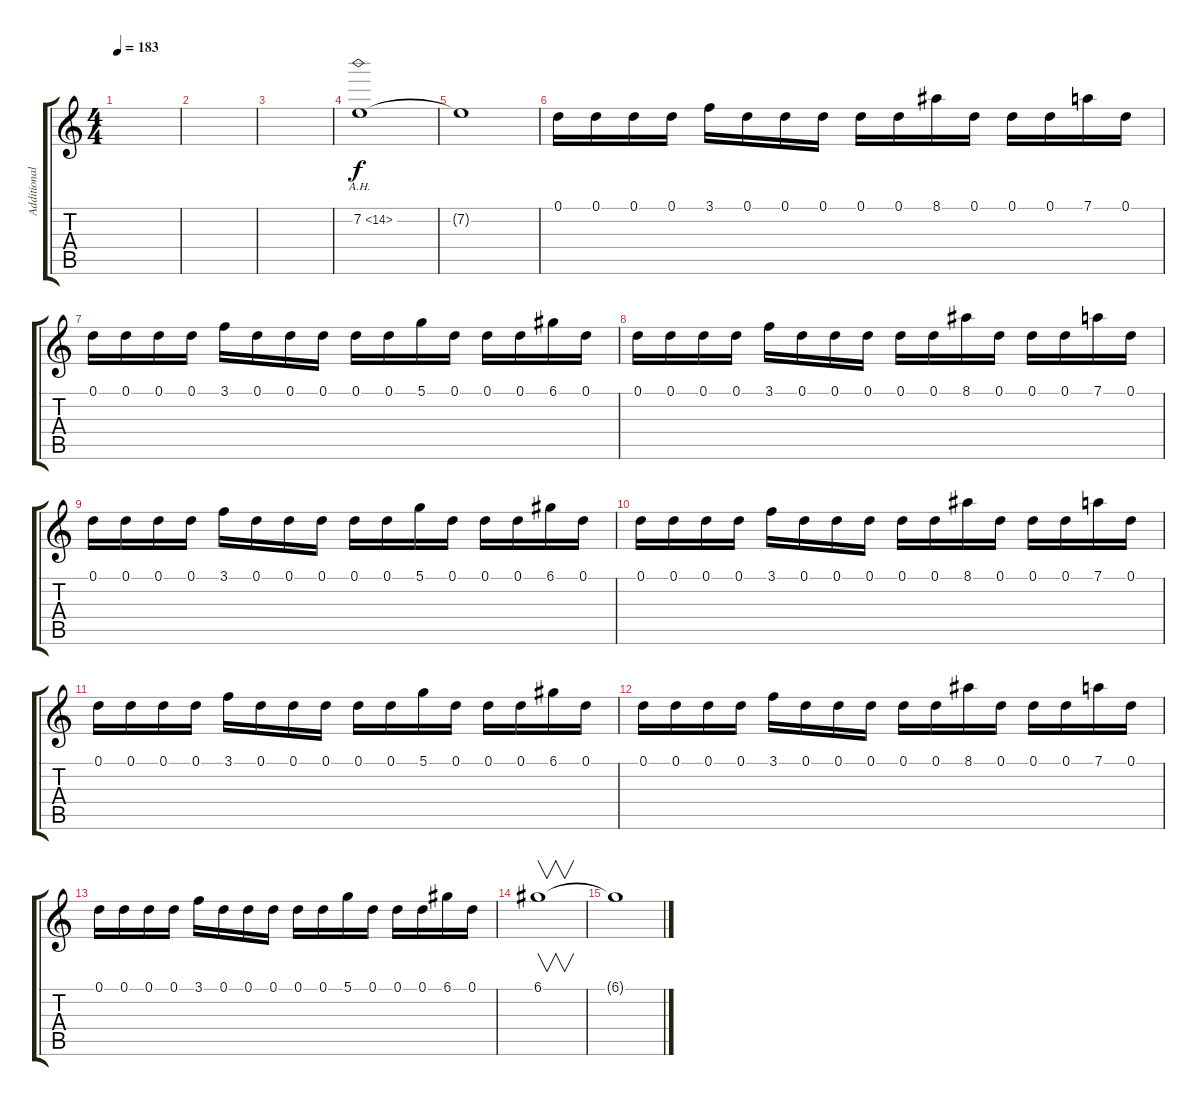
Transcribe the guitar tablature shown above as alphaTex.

\track ("Additional" "Additional") {instrument distortionguitar}
\staff {score tabs}
\tuning (D4 A3 F3 C3 G2 D2) {hide}
\ts (4 4)
\tempo 183
\clef g2
\ks c
|
|
|
7.2{ah 7}.1{volume 14} |
7.2{t}.1 |
0.1.16 0.1.16 0.1.16 0.1.16 3.1.16 0.1.16 0.1.16 0.1.16 0.1.16 0.1.16 8.1.16 0.1.16 0.1.16 0.1.16 7.1.16 0.1.16 |
0.1.16 0.1.16 0.1.16 0.1.16 3.1.16 0.1.16 0.1.16 0.1.16 0.1.16 0.1.16 5.1.16 0.1.16 0.1.16 0.1.16 6.1.16 0.1.16 |
0.1.16 0.1.16 0.1.16 0.1.16 3.1.16 0.1.16 0.1.16 0.1.16 0.1.16 0.1.16 8.1.16 0.1.16 0.1.16 0.1.16 7.1.16 0.1.16 |
0.1.16 0.1.16 0.1.16 0.1.16 3.1.16 0.1.16 0.1.16 0.1.16 0.1.16 0.1.16 5.1.16 0.1.16 0.1.16 0.1.16 6.1.16 0.1.16 |
0.1.16 0.1.16 0.1.16 0.1.16 3.1.16 0.1.16 0.1.16 0.1.16 0.1.16 0.1.16 8.1.16 0.1.16 0.1.16 0.1.16 7.1.16 0.1.16 |
0.1.16 0.1.16 0.1.16 0.1.16 3.1.16 0.1.16 0.1.16 0.1.16 0.1.16 0.1.16 5.1.16 0.1.16 0.1.16 0.1.16 6.1.16 0.1.16 |
0.1.16 0.1.16 0.1.16 0.1.16 3.1.16 0.1.16 0.1.16 0.1.16 0.1.16 0.1.16 8.1.16 0.1.16 0.1.16 0.1.16 7.1.16 0.1.16 |
0.1.16 0.1.16 0.1.16 0.1.16 3.1.16 0.1.16 0.1.16 0.1.16 0.1.16 0.1.16 5.1.16 0.1.16 0.1.16 0.1.16 6.1.16 0.1.16 |
6.1.1{v volume 0} |
6.1{t}.1
